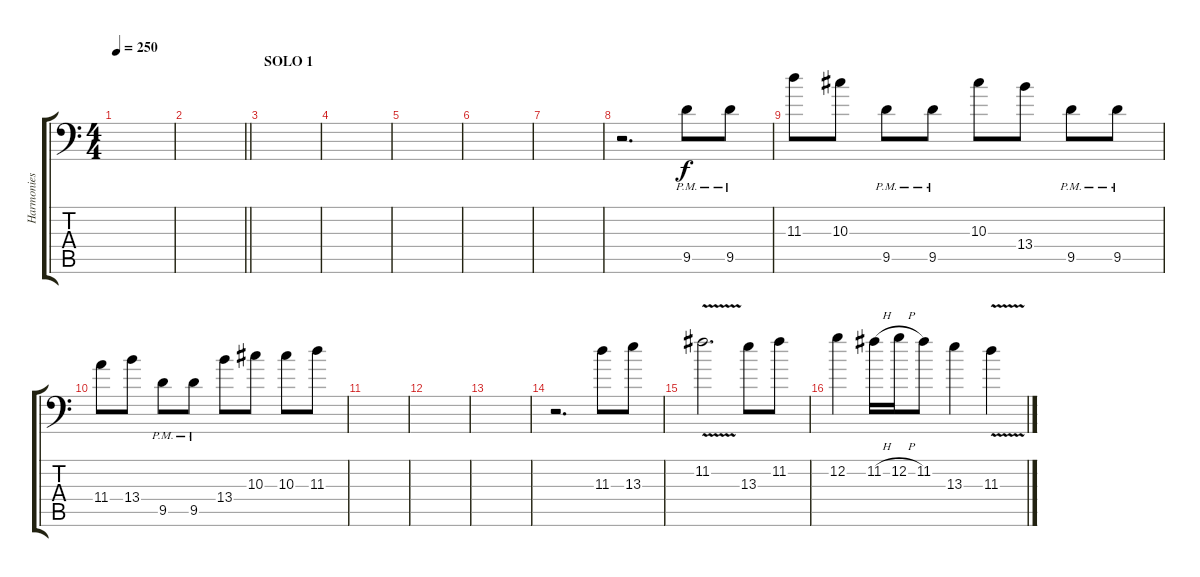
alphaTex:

\track ("Harmonies" "Harmonies") {instrument distortionguitar}
\staff {score tabs}
\tuning (C4 G3 Eb3 Bb2 F2 Bb1) {hide}
\ts (4 4)
\tempo 250
\clef f4
\ks c
|
\barLineRight lightlight
|
\section ("" "SOLO 1")
|
|
|
|
|
r.2{d} 9.5{pm}.8 9.5{pm}.8 |
11.3.8 10.3.8 9.5{pm}.8 9.5{pm}.8 10.3.8 13.4.8 9.5{pm}.8 9.5{pm}.8 |
11.4.8 13.4.8 9.5{pm}.8 9.5{pm}.8 13.4.8 10.3.8 10.3.8 11.3.8 |
|
|
|
r.2{d} 11.3.8 13.3.8 |
11.2{v}.2{d} 13.3.8 11.2.8 |
12.2.4 11.2{h}.16 12.2{h}.16 11.2.8 13.3.4 11.3{v}.4
